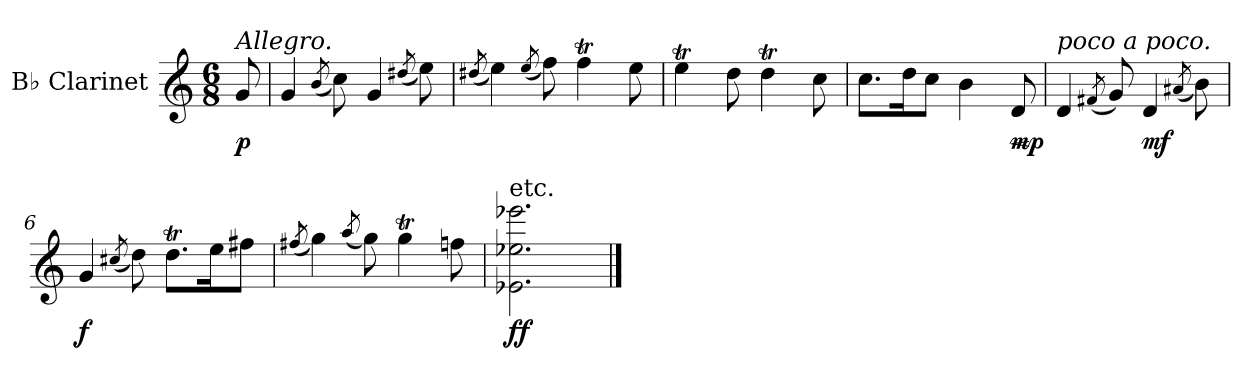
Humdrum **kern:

**kern	**dynam
*part1	*part1
*staff1	*staff1
*I"B♭ Clarinet	*
*I'B♭ Cl.	*
*clefG2	*
*ITrd1c2	*
*k[b-e-]	*
*M6/8	*
*MM150	*
=	=
!LO:TX:a:i:t=Allegro.	!
!	!LO:DY:b
8f/	p
=1	=1
4f/	.
(8qa/	.
8b-\)	.
4f/	.
(8qcc#X/	.
8dd\)	.
=2	=2
(8qcc#X/	.
4dd\)	.
(8qdd/	.
8ee-\)	.
4ee-T\	.
8dd\	.
=3	=3
4ddt\	.
8cc\	.
4ccT\	.
8b-\	.
!!LO:LB:g=z
=4	=4
8.b-\L	.
16cc\K	.
8b-\J	.
4a\	.
!	!LO:HP:b
!	!LO:DY:n=1:b
8c/	< mp
.	[
=5	=5
!LO:TX:a:i:t=poco a poco.	!
4c/	.
(8qen/	.
8f/)	.
!	!LO:DY:b
4c/	mf
(8qg#X/	.
8a\)	.
!!LO:PB:g=z
=6	=6
!	!LO:DY:b
4f/	f
(8qbn/	.
8cc\)	.
8.ccT\L	.
16dd\K	.
8een\J	.
=7	=7
(8qeen/	.
4ff\)	.
(8qgg/	.
8ff\)	.
4ffT\	.
8ee-X\	.
=8	=8
!LO:TX:a:t=etc.	!
!	!LO:DY:b
2.d-X\ 2.dd-X\ 2.ddd-X\	ff
==	==
*-	*-
